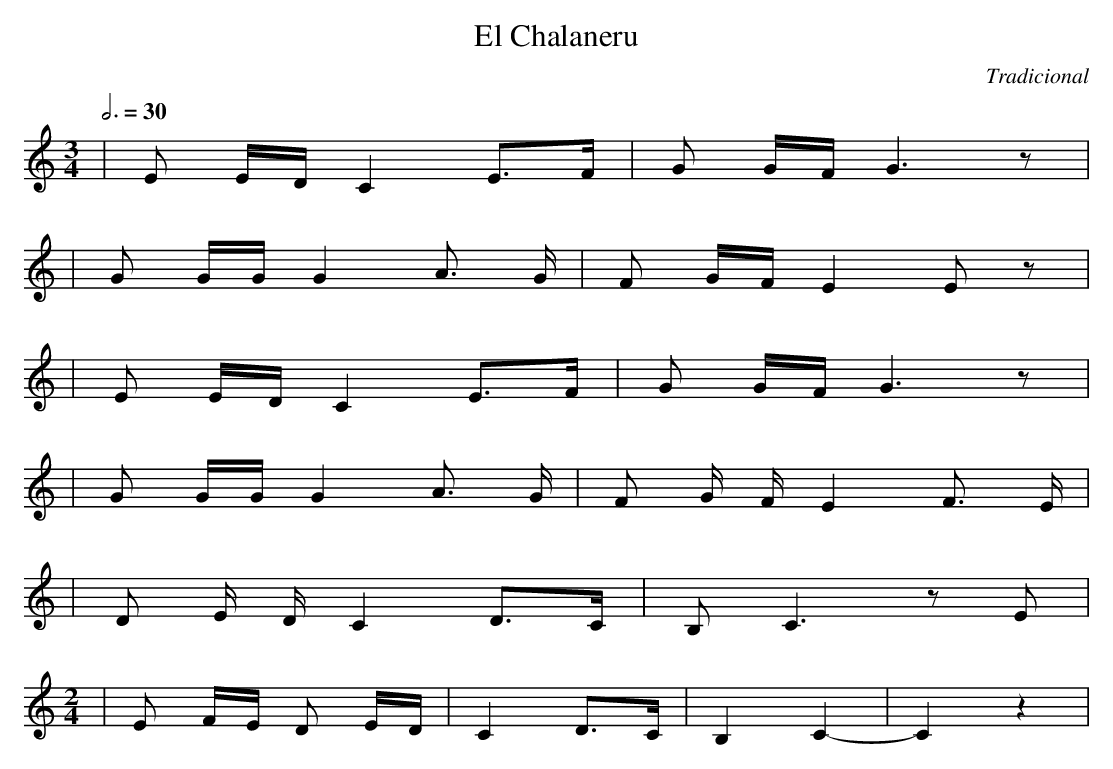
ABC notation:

X:1
T:El Chalaneru
C:Tradicional
M:3/4
L:1/8
Q:3/4=30
K:C
|E E/D/ C2 E3/2F/|G G/F/ G3 z|
|G G/G/ G2 A3/2 G/|F G/F/E2E z|
|E E/D/ C2 E3/2F/|G G/F/G3 z|
|G G/G/ G2 A3/2 G/|F G/ F/ E2 F3/2 E/|
|D E/ D/ C2 D3/2C/|B, C3 z E|
[M:2/4]
|E F/E/ D E/D/|C2 D3/2C/|B,2 C2-|C2 z2|
